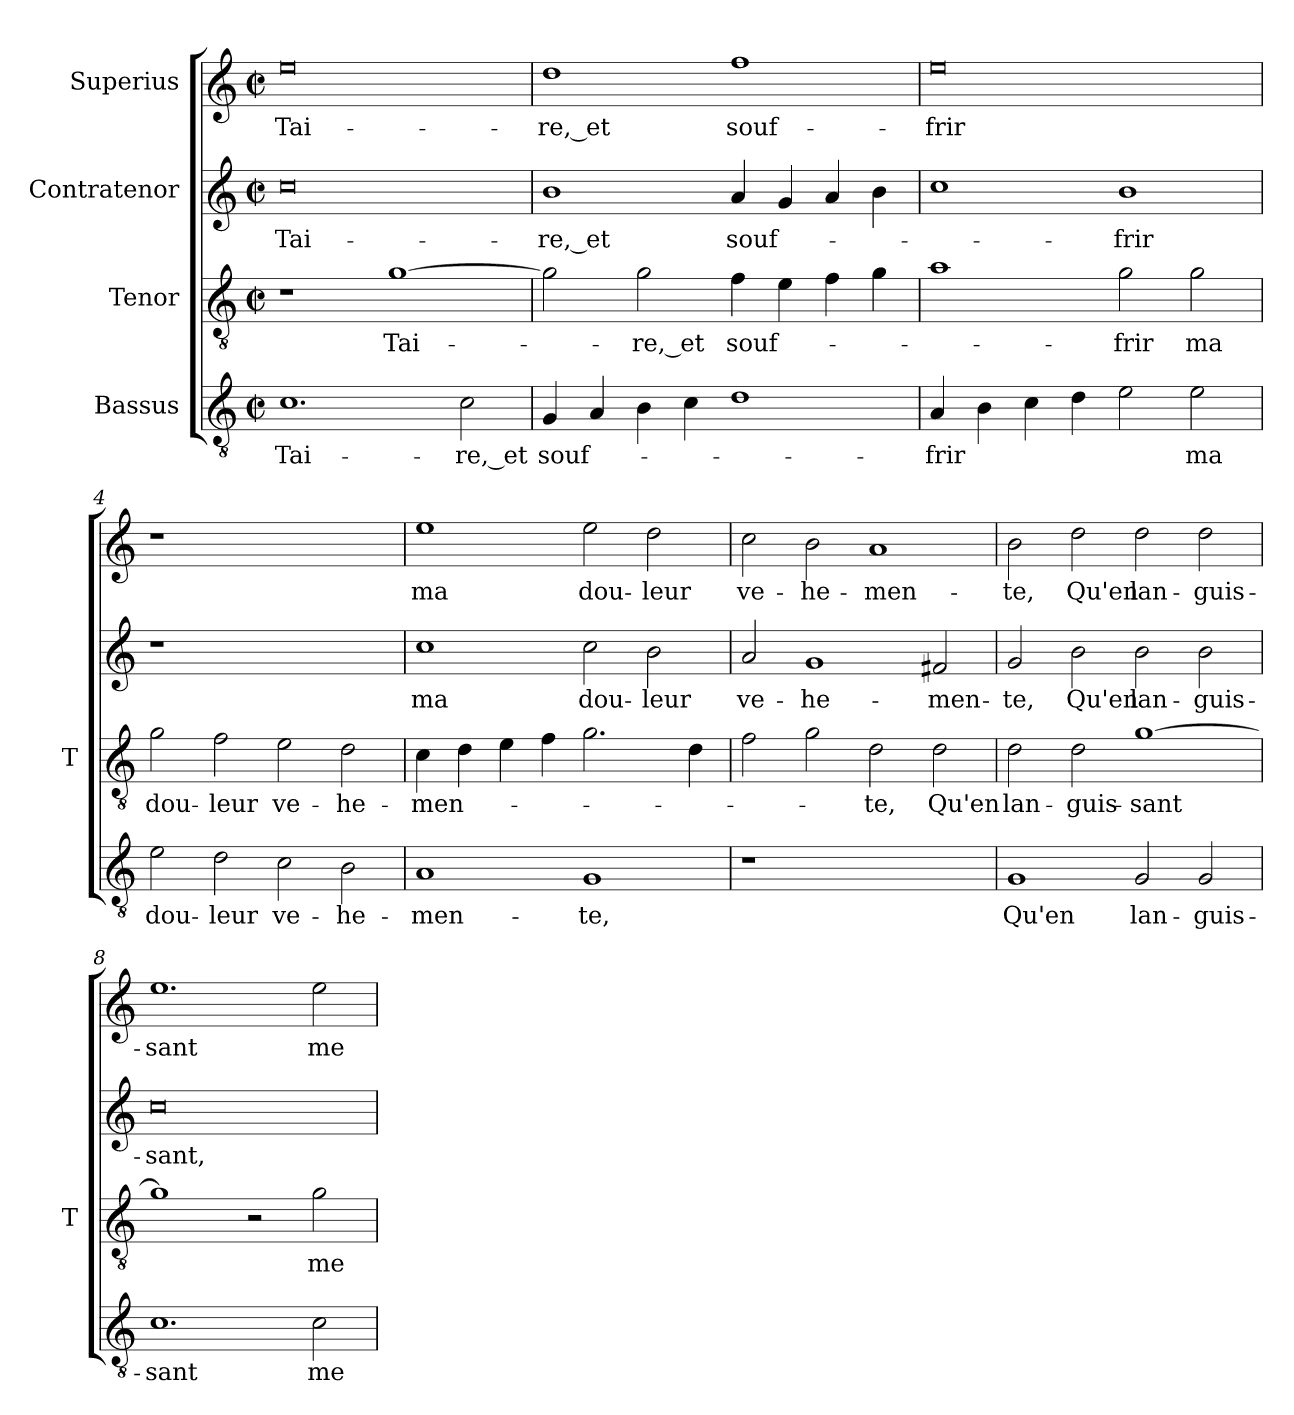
**kern	**text	**kern	**text	**kern	**text	**kern	**text
*part4	*part4	*part3	*part3	*part2	*part2	*part1	*part1
*staff4	*staff4	*staff3	*staff3	*staff2	*staff2	*staff1	*staff1
*I"Bassus	*	*I"Tenor	*	*I"Contratenor	*	*I"Superius	*
*	*	*I'T	*	*	*	*	*
*clefGv2	*	*clefGv2	*	*clefG2	*	*clefG2	*
*k[]	*	*k[]	*	*k[]	*	*k[]	*
*C:	*	*C:	*	*C:	*	*C:	*
*M2/2	*	*M2/2	*	*M2/2	*	*M2/2	*
*met(c|)	*	*met(c|)	*	*met(c|)	*	*met(c|)	*
=1	=1	=1	=1	=1	=1	=1	=1
1.c	Tai-	1r	.	0cc	Tai-	0ee	Tai-
.	.	[1g	Tai-	.	.	.	.
2c	-re,_et	.	.	.	.	.	.
=2	=2	=2	=2	=2	=2	=2	=2
4G	souf-	2g]	.	1b	-re,_et	1dd	-re,_et
4A	.	.	.	.	.	.	.
4B	.	2g	-re,_et	.	.	.	.
4c	.	.	.	.	.	.	.
1d	.	4f	souf-	4a	souf-	1ff	souf-
.	.	4e	.	4g	.	.	.
.	.	4f	.	4a	.	.	.
.	.	4g	.	4b	.	.	.
!!LO:PB:g=z
=3	=3	=3	=3	=3	=3	=3	=3
4A	-frir	1a	.	1cc	.	0ee	-frir
4B	.	.	.	.	.	.	.
4c	.	.	.	.	.	.	.
4d	.	.	.	.	.	.	.
2e	.	2g	-frir	1b	-frir	.	.
2e	-ma	2g	-ma	.	.	.	.
=4	=4	=4	=4	=4	=4	=4	=4
2e	dou-	2g	dou-	1r	.	1r	.
2d	-leur	2f	-leur	.	.	.	.
2c	ve-	2e	ve-	1ryy	.	1ryy	.
2B	he-	2d	he-	.	.	.	.
=5	=5	=5	=5	=5	=5	=5	=5
1A	men-	4c	men-	1cc	-ma	1ee	-ma
.	.	4d	.	.	.	.	.
.	.	4e	.	.	.	.	.
.	.	4f	.	.	.	.	.
1G	-te,	2.g	.	2cc	dou-	2ee	dou-
.	.	.	.	2b	-leur	2dd	-leur
.	.	4d	.	.	.	.	.
=6	=6	=6	=6	=6	=6	=6	=6
1r	.	2f	.	2a	ve-	2cc	ve-
.	.	2g	.	1g	he-	2b	he-
1ryy	.	2d	-te,	.	.	1a	men-
.	.	2d	-Qu'en	2f#X	men-	.	.
!!LO:PB:g=z
=7	=7	=7	=7	=7	=7	=7	=7
1G	-Qu'en	2d	lan-	2g	-te,	2b	-te,
.	.	2d	guis-	2b	-Qu'en	2dd	-Qu'en
2G	lan-	[1g	-sant	2b	lan-	2dd	lan-
2G	guis-	.	.	2b	guis-	2dd	guis-
=8	=8	=8	=8	=8	=8	=8	=8
1.c	-sant	1g]	.	0cc	-sant,	1.ee	-sant
.	.	2r	.	.	.	.	.
2c	-me	2g	-me	.	.	2ee	-me
=	=	=	=	=	=	=	=
*-	*-	*-	*-	*-	*-	*-	*-
